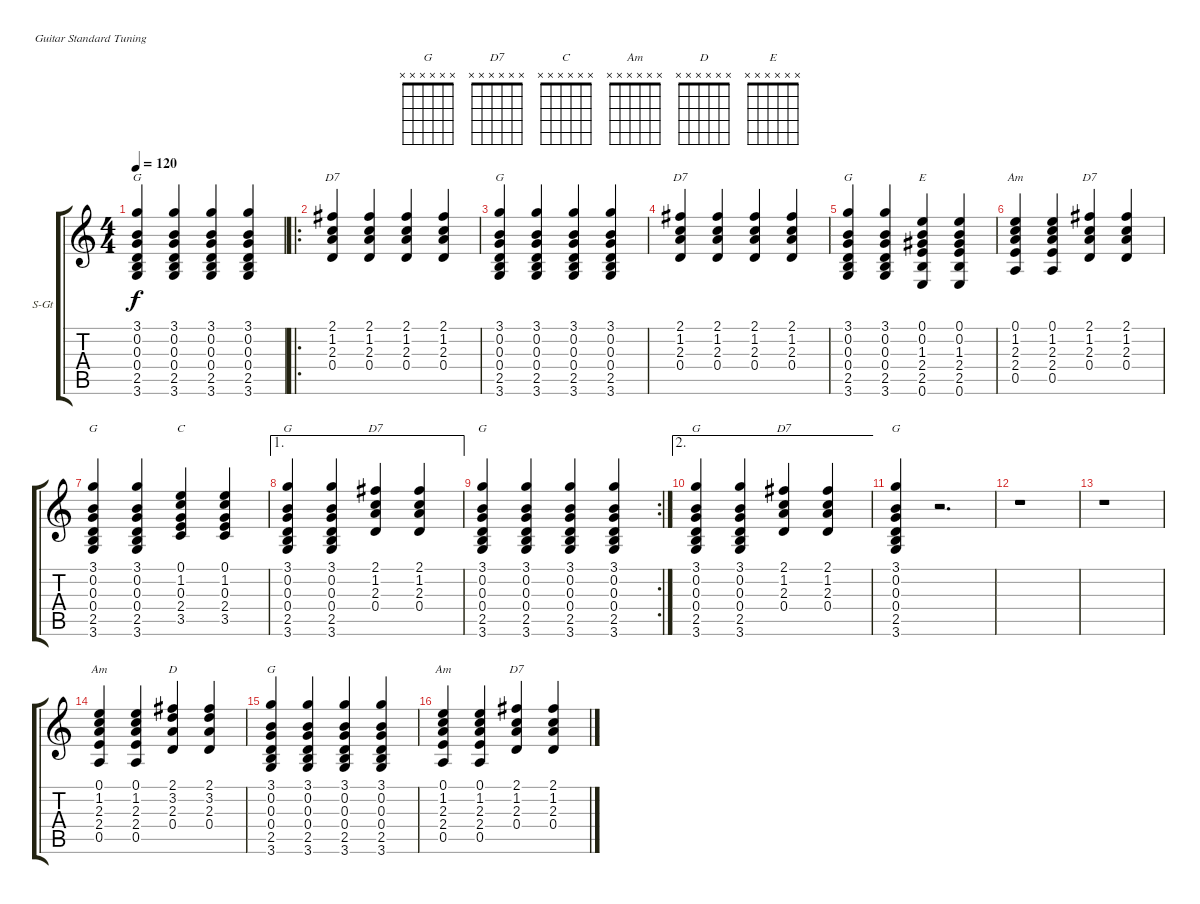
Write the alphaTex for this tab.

\bracketExtendMode groupsimilarinstruments
\firstSystemTrackNameOrientation horizontal
\otherSystemsTrackNameOrientation horizontal
\track ("Chords" "S-Gt") {instrument acousticgrandpiano}
\staff {score tabs}
\tuning (E4 B3 G3 D3 A2 E2)
\displaytranspose 12
\chord ("G" x x x x x x)
\chord ("D7" x x x x x x)
\chord ("C" x x x x x x)
\chord ("Am" x x x x x x)
\chord ("D" x x x x x x)
\chord ("E" x x x x x x)
\ts (4 4)
\tempo 120
\clef g2
\ks c
(3.1 0.2 0.3 0.4 2.5 3.6).4{ch "G" dy f} (3.1 0.2 0.3 0.4 2.5 3.6).4 (3.1 0.2 0.3 0.4 2.5 3.6).4 (3.1 0.2 0.3 0.4 2.5 3.6).4 |
\ro
(2.1 1.2 2.3 0.4).4{ch "D7"} (2.1 1.2 2.3 0.4).4 (2.1 1.2 2.3 0.4).4 (2.1 1.2 2.3 0.4).4 |
(3.1 0.2 0.3 0.4 2.5 3.6).4{ch "G"} (3.1 0.2 0.3 0.4 2.5 3.6).4 (3.1 0.2 0.3 0.4 2.5 3.6).4 (3.1 0.2 0.3 0.4 2.5 3.6).4 |
(2.1 1.2 2.3 0.4).4{ch "D7"} (2.1 1.2 2.3 0.4).4 (2.1 1.2 2.3 0.4).4 (2.1 1.2 2.3 0.4).4 |
(3.1 0.2 0.3 0.4 2.5 3.6).4{ch "G"} (3.1 0.2 0.3 0.4 2.5 3.6).4 (0.1 0.2 1.3 2.4 2.5 0.6).4{ch "E"} (0.1 0.2 1.3 2.4 2.5 0.6).4 |
(0.1 1.2 2.3 2.4 0.5).4{ch "Am"} (0.1 1.2 2.3 2.4 0.5).4 (2.1 1.2 2.3 0.4).4{ch "D7"} (2.1 1.2 2.3 0.4).4 |
(3.1 0.2 0.3 0.4 2.5 3.6).4{ch "G"} (3.1 0.2 0.3 0.4 2.5 3.6).4 (0.1 1.2 0.3 2.4 3.5).4{ch "C"} (0.1 1.2 0.3 2.4 3.5).4 |
\ae 1
(3.1 0.2 0.3 0.4 2.5 3.6).4{ch "G"} (3.1 0.2 0.3 0.4 2.5 3.6).4 (2.1 1.2 2.3 0.4).4{ch "D7"} (2.1 1.2 2.3 0.4).4 |
\rc 2
(3.1 0.2 0.3 0.4 2.5 3.6).4{ch "G"} (3.1 0.2 0.3 0.4 2.5 3.6).4 (3.1 0.2 0.3 0.4 2.5 3.6).4 (3.1 0.2 0.3 0.4 2.5 3.6).4 |
\ae 2
(3.1 0.2 0.3 0.4 2.5 3.6).4{ch "G"} (3.1 0.2 0.3 0.4 2.5 3.6).4 (2.1 1.2 2.3 0.4).4{ch "D7"} (2.1 1.2 2.3 0.4).4 |
(3.1 0.2 0.3 0.4 2.5 3.6).4{ch "G"} r.2{d} |
r.1 |
r.1 |
(0.1 1.2 2.3 2.4 0.5).4{ch "Am"} (0.1 1.2 2.3 2.4 0.5).4 (2.1 3.2 2.3 0.4).4{ch "D"} (2.1 3.2 2.3 0.4).4 |
(3.1 0.2 0.3 0.4 2.5 3.6).4{ch "G"} (3.1 0.2 0.3 0.4 2.5 3.6).4 (3.1 0.2 0.3 0.4 2.5 3.6).4 (3.1 0.2 0.3 0.4 2.5 3.6).4 |
(0.1 1.2 2.3 2.4 0.5).4{ch "Am"} (0.1 1.2 2.3 2.4 0.5).4 (2.1 1.2 2.3 0.4).4{ch "D7"} (2.1 1.2 2.3 0.4).4
